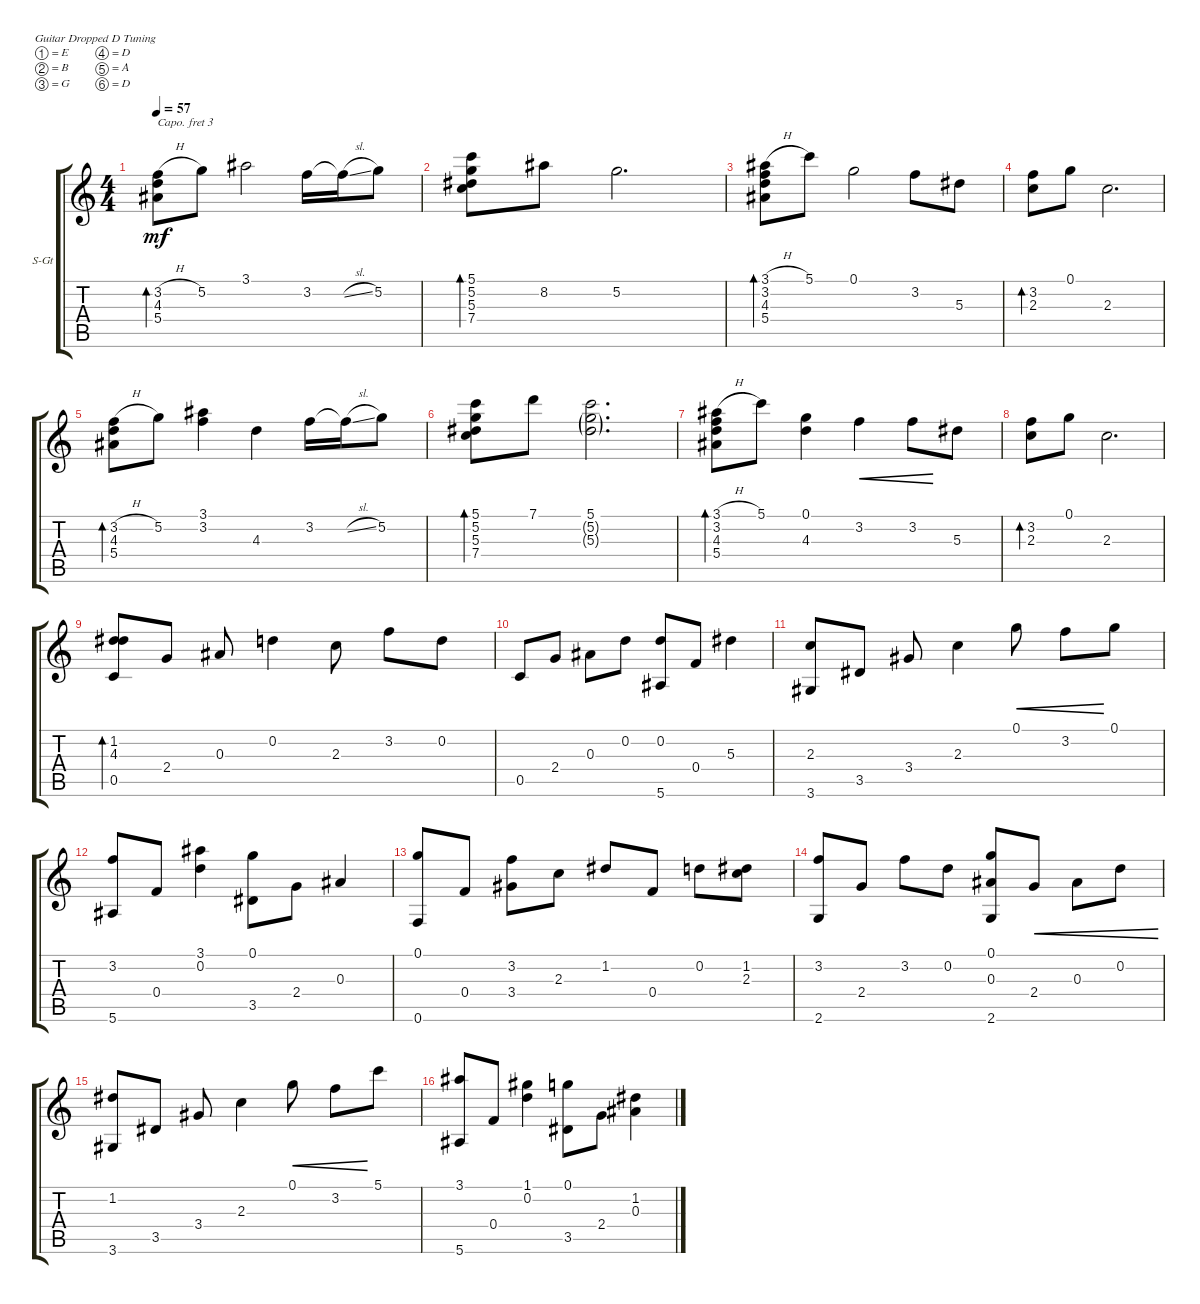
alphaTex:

\defaultSystemsLayout 4
\bracketExtendMode groupsimilarinstruments
\firstSystemTrackNameOrientation horizontal
\otherSystemsTrackNameOrientation horizontal
\track ("Steel Guitar" "S-Gt") {instrument acousticguitarsteel}
\staff {score tabs}
\capo 3
\tuning (E4 B3 G3 D3 A2 D2)
\ts (4 4)
\tempo 57
\clef g2
\ks c
(5.4 4.3 3.2{h}).8{bd 95 dy mf instrument acousticguitarsteel} 5.2.8 3.1.2 3.2.16 3.2{sl t}.16 5.2.8 |
(7.4 5.3 5.2 5.1).8{bd 94} 8.2.8 5.2.2{d} |
(5.4 4.3 3.2 3.1{h}).8{bd 95} 5.1.8 0.1.2 3.2.8 5.3.8 |
(2.3 3.2).8{bd 114} 0.1.8 2.3.2{d} |
(5.4 4.3 3.2{h}).8{bd 95} 5.2.8 (3.1 3.2).4 4.3.4 3.2.16 3.2{sl t}.16 5.2.8 |
(7.4 5.3 5.2 5.1).8{bd 94} 7.1.8 (5.2{g} 5.3{g} 5.1).2{d} |
(5.4 4.3 3.2 3.1{h}).8{bd 95} 5.1.8 (0.1 4.3).4 3.2.4{cre} 3.2.8{cre} 5.3.8 |
(2.3 3.2).8{bd 114} 0.1.8 2.3.2{d} |
(0.5 4.3 1.2).8{bd 114} 2.4.8 0.3.8 0.2.4 2.3.8 3.2.8 0.2.8 |
0.5.8 2.4.8 0.3.8 0.2.8 (5.6 0.2).8 0.4.8 5.3.4 |
(3.6 2.3).8 3.5.8 3.4.8 2.3.4 0.1.8{cre} 3.2.8{cre} 0.1.8 |
(5.6 3.2).8 0.4.8 (3.1 0.2).4 (3.5 0.1).8 2.4.8 0.3.4 |
(0.6 0.1).8 0.4.8 (3.4 3.2).8 2.3.8 1.2.8 0.4.8 0.2.8 (1.2 2.3).8 |
(2.6 3.2).8 2.4.8 3.2.8 0.2.8 (2.6 0.3 0.1).8 2.4.8{cre} 0.3.8{cre} 0.2.8{cre} |
(1.2 3.6).8 3.5.8 3.4.8 2.3.4 0.1.8{cre} 3.2.8{cre} 5.1.8 |
(3.1 5.6).8 0.4.8 (0.2 1.1).4 (3.5 0.1).8 2.4.8 (0.3 1.2).4
